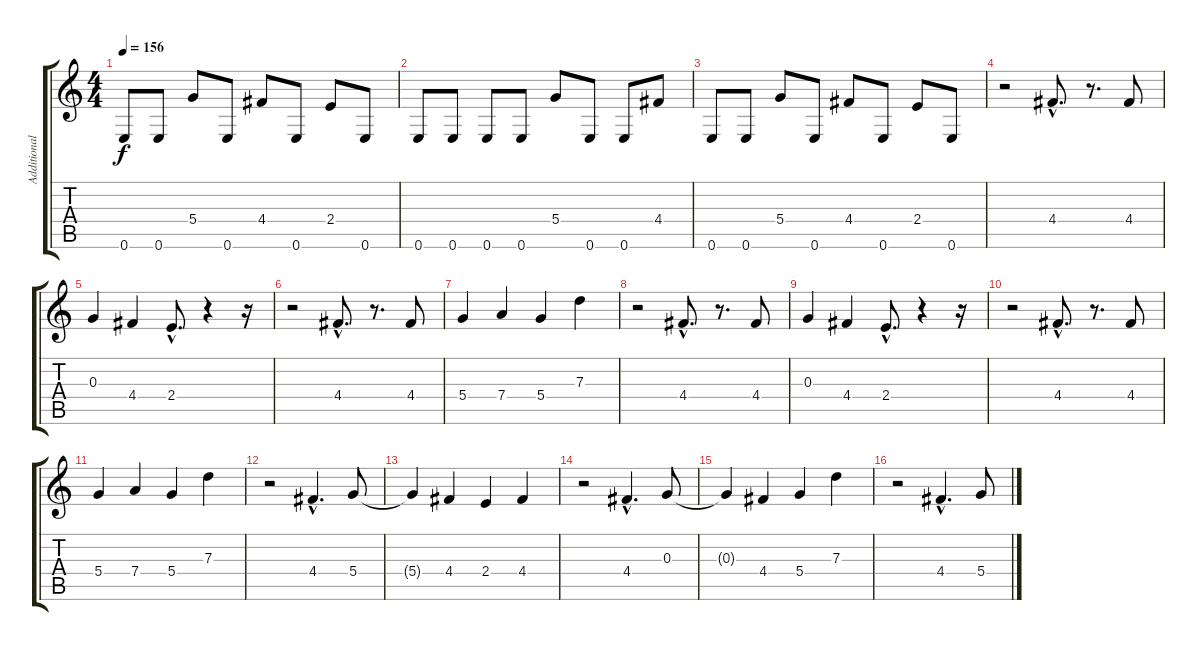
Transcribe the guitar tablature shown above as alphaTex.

\track ("Additional Guitar" "Additional") {instrument overdrivenguitar}
\staff {score tabs}
\tuning (E4 B3 G3 D3 A2 E2) {hide}
\ts (4 4)
\tempo 156
\clef g2
\ks c
0.6.8{dy f} 0.6.8 5.4.8 0.6.8 4.4.8 0.6.8 2.4.8 0.6.8 |
0.6.8 0.6.8 0.6.8 0.6.8 5.4.8 0.6.8 0.6.8 4.4.8 |
0.6.8 0.6.8 5.4.8 0.6.8 4.4.8 0.6.8 2.4.8 0.6.8 |
r.2 4.4{hac}.8{d} r.8{d} 4.4.8 |
0.3.4 4.4.4 2.4{hac}.8{d} r.4 r.16 |
r.2 4.4{hac}.8{d} r.8{d} 4.4.8 |
5.4.4 7.4.4 5.4.4 7.3.4 |
r.2 4.4{hac}.8{d} r.8{d} 4.4.8 |
0.3.4 4.4.4 2.4{hac}.8{d} r.4 r.16 |
r.2 4.4{hac}.8{d} r.8{d} 4.4.8 |
5.4.4 7.4.4 5.4.4 7.3.4 |
r.2 4.4{hac}.4{d} 5.4.8 |
5.4{t}.4 4.4.4 2.4.4 4.4.4 |
r.2 4.4{hac}.4{d} 0.3.8 |
0.3{t}.4 4.4.4 5.4.4 7.3.4 |
r.2 4.4{hac}.4{d} 5.4.8
